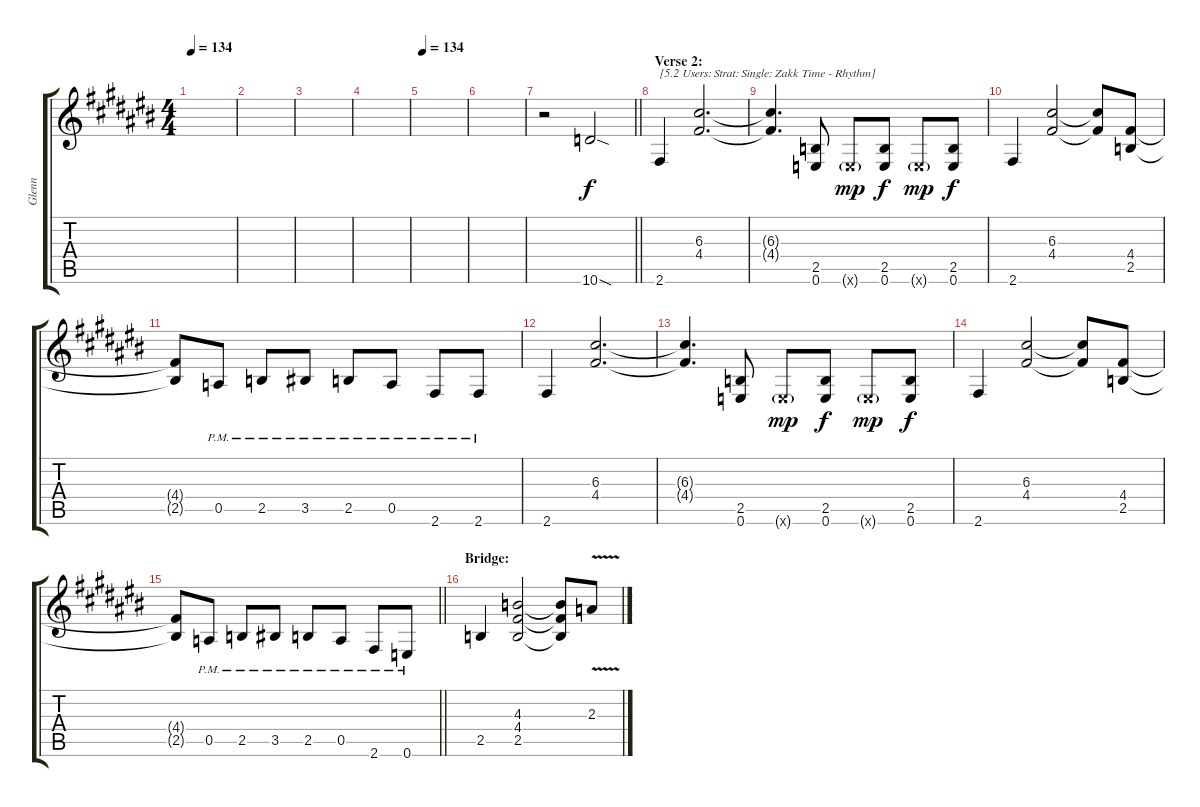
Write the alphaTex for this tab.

\track ("Glenn" "Glenn") {instrument overdrivenguitar}
\staff {score tabs}
\tuning (E4 B3 G3 D3 A2 E2) {hide}
\ts (4 4)
\tempo 134
\clef g2
\ks c#
|
|
|
|
\tempo 134
|
|
\barLineRight lightlight
r.2 10.6{sod}.2 |
\section ("" "Verse 2:")
2.6.4{txt "[5.2 Users: Strat: Single: Zakk Time - Rhythm]" volume 12 instrument overdrivenguitar} (6.3 4.4).2{d} |
(6.3{t} 4.4{t}).4{d} (2.5 0.6).8 0.6{g x}.8{dy mp} (2.5 0.6).8{dy f} 0.6{g x}.8{dy mp} (2.5 0.6).8{dy f} |
2.6.4 (6.3 4.4).2 (6.3{t} 4.4{t}).8 (4.4 2.5).8 |
(4.4{t} 2.5{t}).8 0.5{pm}.8 2.5{pm}.8 3.5{pm}.8 2.5{pm}.8 0.5{pm}.8 2.6{pm}.8 2.6{pm}.8 |
2.6.4 (6.3 4.4).2{d} |
(6.3{t} 4.4{t}).4{d} (2.5 0.6).8 0.6{g x}.8{dy mp} (2.5 0.6).8{dy f} 0.6{g x}.8{dy mp} (2.5 0.6).8{dy f} |
2.6.4 (6.3 4.4).2 (6.3{t} 4.4{t}).8 (4.4 2.5).8 |
\barLineRight lightlight
(4.4{t} 2.5{t}).8 0.5{pm}.8 2.5{pm}.8 3.5{pm}.8 2.5{pm}.8 0.5{pm}.8 2.6{pm}.8 0.6{pm}.8 |
\section ("" "Bridge:")
2.5.4 (4.3 4.4 2.5).2 (4.3{t} 4.4{t} 2.5{t}).8 2.3{v}.8
